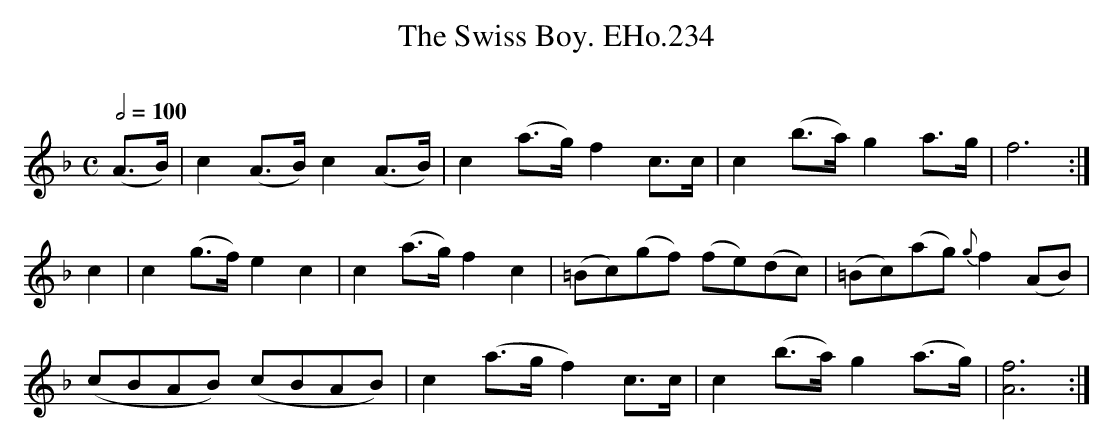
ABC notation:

X:1
T:Swiss Boy. EHo.234, The
M:C
L:1/8
Q:1/2=100
O:
K:F
(A>B) | c2(A>B) c2(A>B) | c2(a>g) f2c>c | c2(b>a) g2a>g | f6 :|
c2 | c2(g>f) e2c2 | c2(a>g) f2c2 | (=Bc)(gf) (fe)(dc) | (=Bc)(ag) {g}f2(AB) |
(cBAB) (cBAB) | c2(a>gf2) c>c | c2(b>a) g2(a>g) | [A6f6] :|
